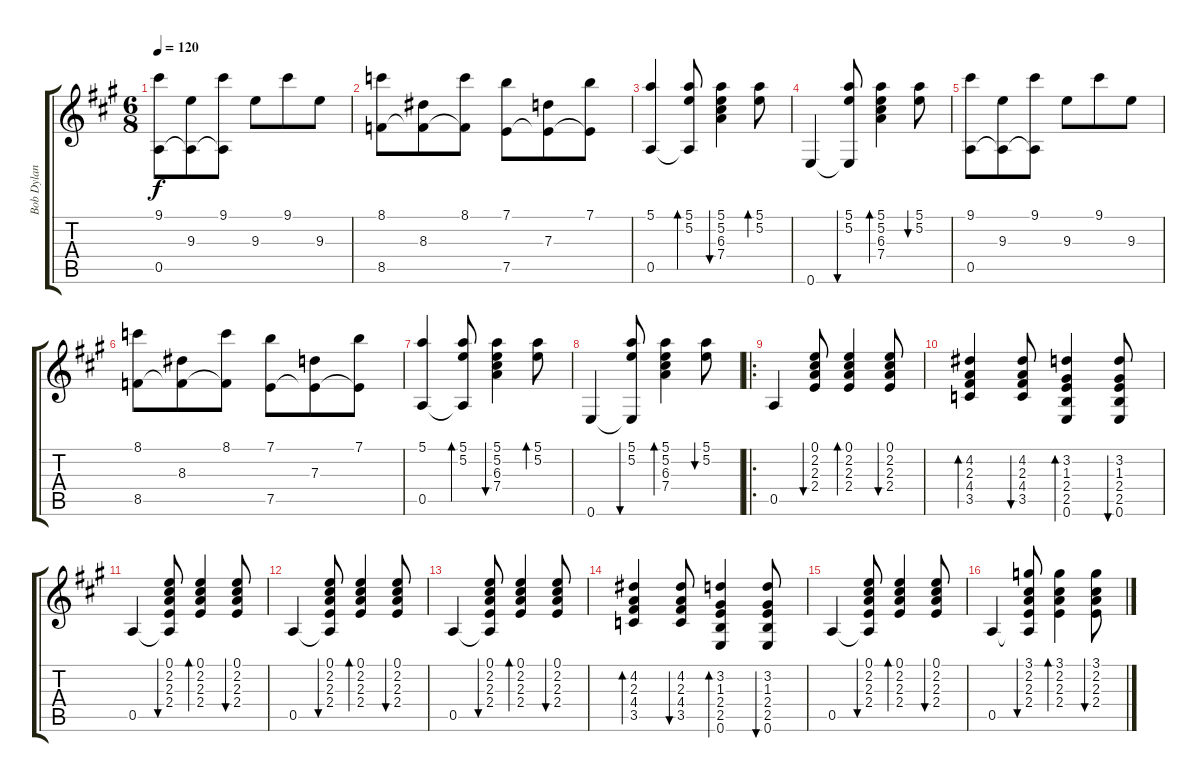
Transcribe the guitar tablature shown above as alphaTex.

\track ("Bob Dylan Guitar" "Bob Dylan ") {instrument electricguitarclean}
\staff {score tabs}
\tuning (E4 B3 G3 D3 A2 E2) {hide}
\ts (6 8)
\tempo 120
\clef g2
\ks a
(9.1 0.5).8{dy f instrument electricguitarclean} (9.3 0.5{t}).8 (9.1 0.5{t}).8 9.3.8 9.1.8 9.3.8 |
(8.1 8.5).8 (8.3 8.5{t}).8 (8.1 8.5{t}).8 (7.1 7.5).8 (7.3 7.5{t}).8 (7.1 7.5{t}).8 |
(5.1 0.5).4 (5.1 5.2 0.5{t}).8{bd 60} (5.1 5.2 6.3 7.4).4{bu 60} (5.1 5.2).8{bd 60} |
0.6.4 (5.1 5.2 0.6{t}).8{bu 60} (5.1 5.2 6.3 7.4).4{bd 60} (5.1 5.2).8{bu 60} |
(9.1 0.5).8 (9.3 0.5{t}).8 (9.1 0.5{t}).8 9.3.8 9.1.8 9.3.8 |
(8.1 8.5).8 (8.3 8.5{t}).8 (8.1 8.5{t}).8 (7.1 7.5).8 (7.3 7.5{t}).8 (7.1 7.5{t}).8 |
(5.1 0.5).4 (5.1 5.2 0.5{t}).8{bd 60} (5.1 5.2 6.3 7.4).4{bu 60} (5.1 5.2).8{bd 60} |
0.6.4 (5.1 5.2 0.6{t}).8{bu 60} (5.1 5.2 6.3 7.4).4{bd 60} (5.1 5.2).8{bu 60} |
\ro
0.5.4 (0.1 2.2 2.3 2.4).8{bu 60} (0.1 2.2 2.3 2.4).4{bd 60} (0.1 2.2 2.3 2.4).8{bu 60} |
(4.2 2.3 4.4 3.5).4{bd 60} (4.2 2.3 4.4 3.5).8{bu 60} (3.2 1.3 2.4 2.5 0.6).4{bd 60} (3.2 1.3 2.4 2.5 0.6).8{bu 60} |
0.5.4 (0.1 2.2 2.3 2.4 0.5{t}).8{bu 60} (0.1 2.2 2.3 2.4).4{bd 60} (0.1 2.2 2.3 2.4).8{bu 60} |
0.5.4 (0.1 2.2 2.3 2.4 0.5{t}).8{bu 60} (0.1 2.2 2.3 2.4).4{bd 60} (0.1 2.2 2.3 2.4).8{bu 60} |
0.5.4 (0.1 2.2 2.3 2.4 0.5{t}).8{bu 60} (0.1 2.2 2.3 2.4).4{bd 60} (0.1 2.2 2.3 2.4).8{bu 60} |
(4.2 2.3 4.4 3.5).4{bd 60} (4.2 2.3 4.4 3.5).8{bu 60} (3.2 1.3 2.4 2.5 0.6).4{bd 60} (3.2 1.3 2.4 2.5 0.6).8{bu 60} |
0.5.4 (0.1 2.2 2.3 2.4 0.5{t}).8{bu 60} (0.1 2.2 2.3 2.4).4{bd 60} (0.1 2.2 2.3 2.4).8{bu 60} |
0.5.4 (3.1 2.2 2.3 2.4 0.5{t}).8{bu 60} (3.1 2.2 2.3 2.4).4{bd 60} (3.1 2.2 2.3 2.4).8{bu 60}
